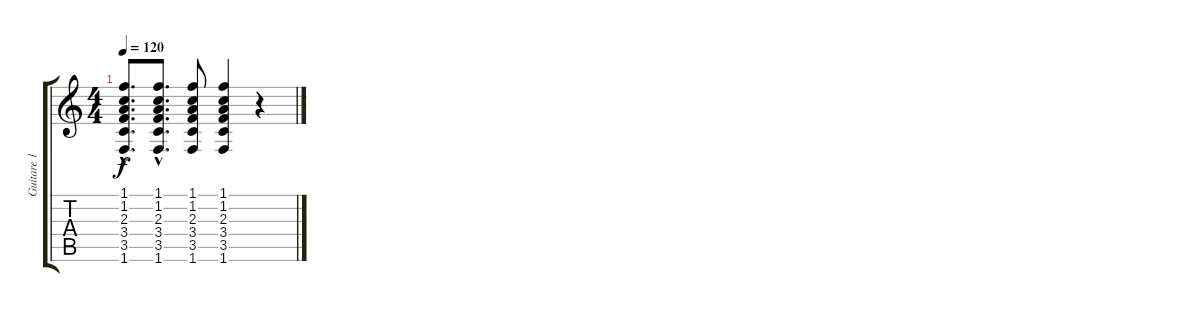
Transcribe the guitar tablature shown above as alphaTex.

\track ("Guitare 1" "Guitare 1") {instrument acousticguitarsteel}
\staff {score tabs}
\tuning (E4 B3 G3 D3 A2 E2) {hide}
\ts (4 4)
\tempo 120
\clef g2
\ks c
(1.1{hac} 1.2{hac} 2.3{hac} 3.4{hac} 3.5{hac} 1.6{hac}).8{d dy f} (1.1{hac} 1.2{hac} 2.3{hac} 3.4{hac} 3.5{hac} 1.6{hac}).8{d} (1.1 1.2 2.3 3.4 3.5 1.6).8 (1.1 1.2 2.3 3.4 3.5 1.6).4 r.4
